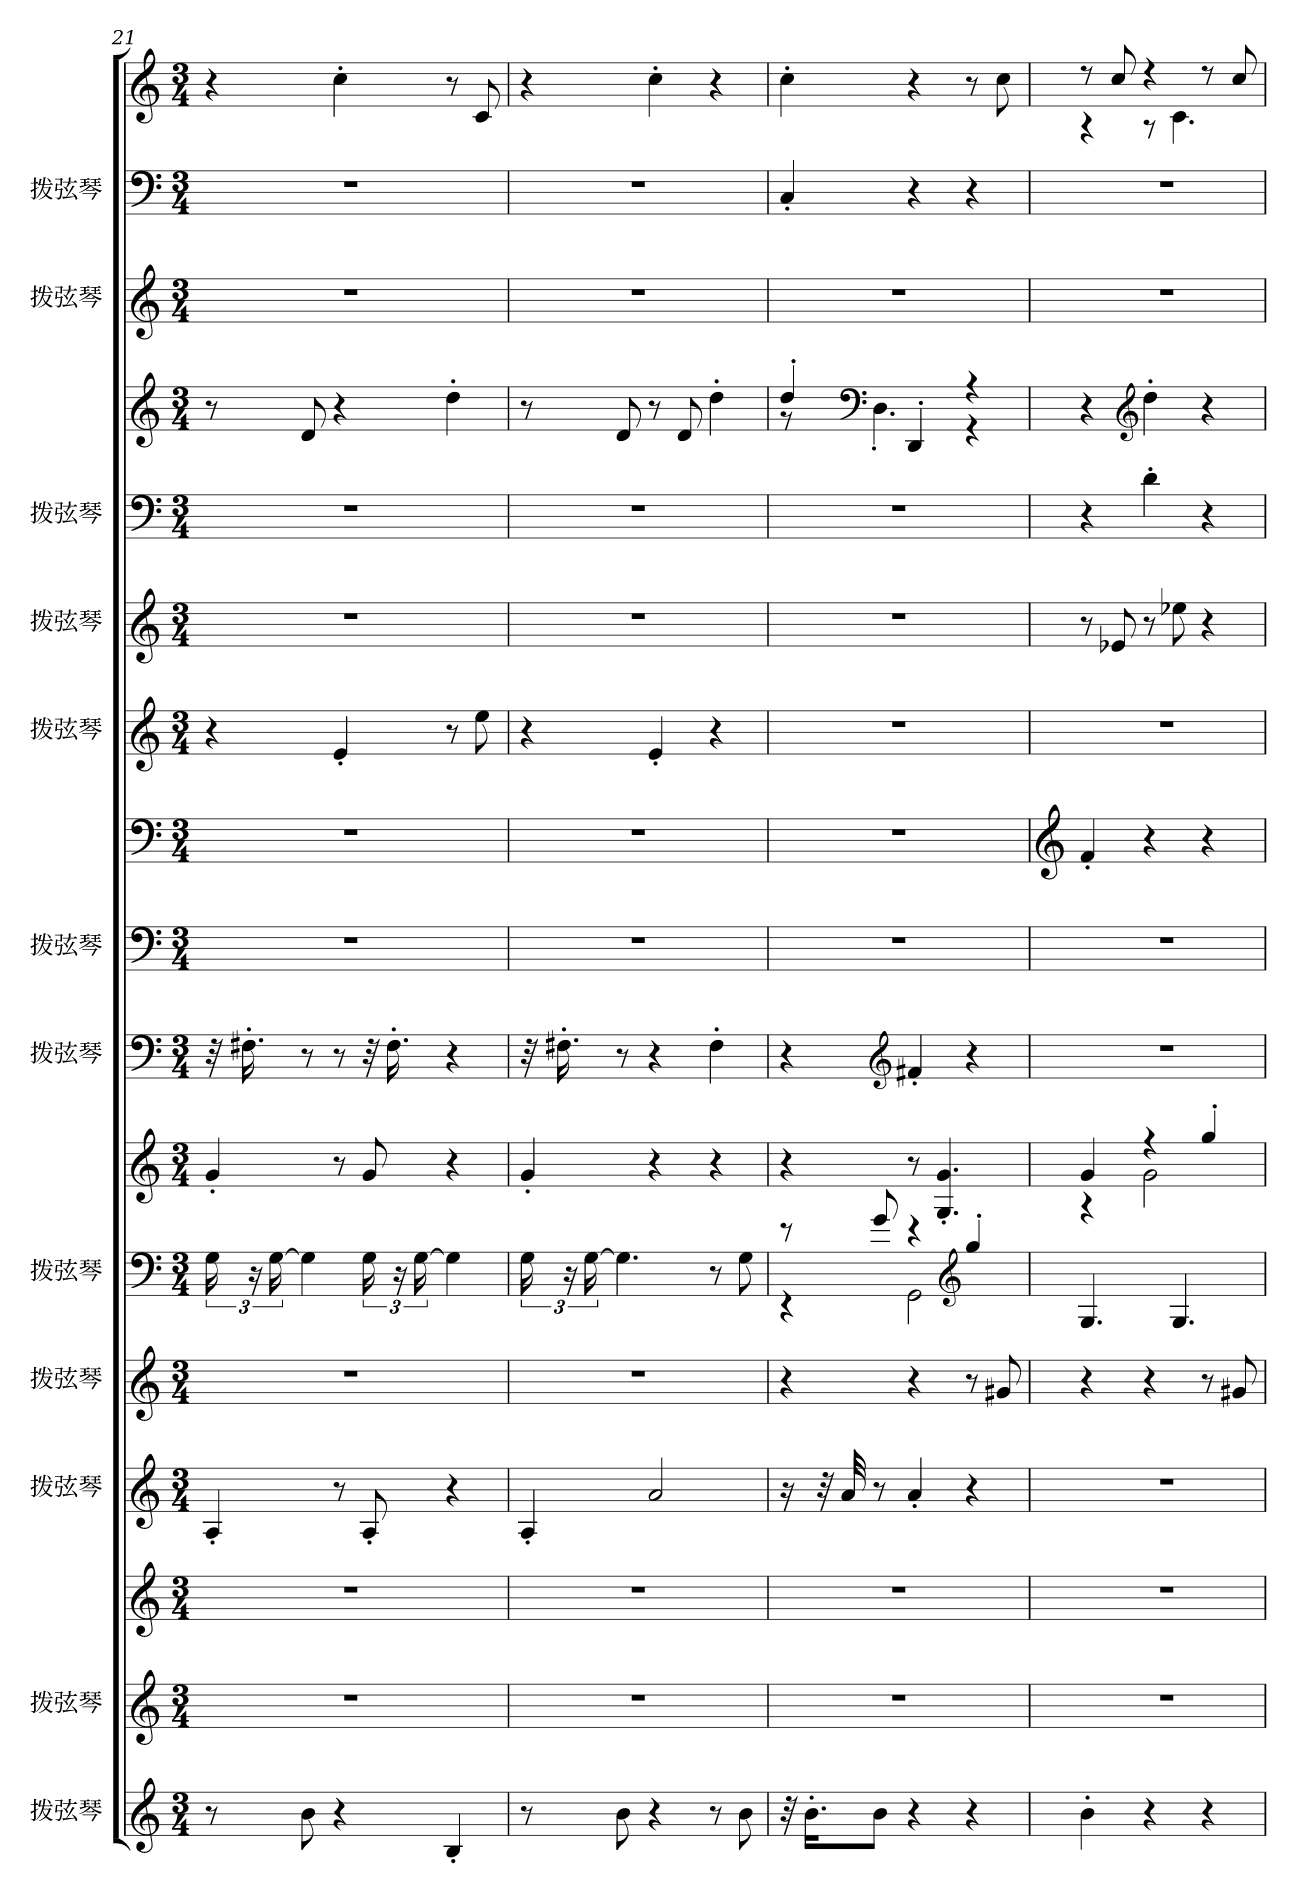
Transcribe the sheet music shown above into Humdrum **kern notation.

**kern	**kern	**kern	**kern	**kern	**kern	**kern	**kern	**kern	**kern	**kern	**kern	**kern	**kern	**kern	**kern	**kern
*part12	*part11	*part11	*part10	*part9	*part8	*part8	*part7	*part6	*part6	*part5	*part4	*part3	*part3	*part2	*part1	*part1
*staff17	*staff16	*staff15	*staff14	*staff13	*staff12	*staff11	*staff10	*staff9	*staff8	*staff7	*staff6	*staff5	*staff4	*staff3	*staff2	*staff1
*I"拨弦琴	*I"拨弦琴	*	*I"拨弦琴	*I"拨弦琴	*I"拨弦琴	*	*I"拨弦琴	*I"拨弦琴	*	*I"拨弦琴	*I"拨弦琴	*I"拨弦琴	*	*I"拨弦琴	*I"拨弦琴	*
*clefG2	*clefG2	*clefG2	*clefG2	*clefG2	*clefF4	*clefG2	*clefF4	*clefF4	*clefF4	*clefG2	*clefG2	*clefF4	*clefG2	*clefG2	*clefF4	*clefG2
*k[]	*k[]	*k[]	*k[]	*k[]	*k[]	*k[]	*k[]	*k[]	*k[]	*k[]	*k[]	*k[]	*k[]	*k[]	*k[]	*k[]
*M3/4	*M3/4	*M3/4	*M3/4	*M3/4	*M3/4	*M3/4	*M3/4	*M3/4	*M3/4	*M3/4	*M3/4	*M3/4	*M3/4	*M3/4	*M3/4	*M3/4
=21	=21	=21	=21	=21	=21	=21	=21	=21	=21	=21	=21	=21	=21	=21	=21	=21
8r	2.r	2.r	4A'/	2.r	24G\	4g'/	32r	2.r	2.r	4r	2.r	2.r	8r	2.r	2.r	4r
.	.	.	.	.	.	.	16.F#X'\	.	.	.	.	.	.	.	.	.
.	.	.	.	.	24r	.	.	.	.	.	.	.	.	.	.	.
.	.	.	.	.	[24G\	.	.	.	.	.	.	.	.	.	.	.
8b\	.	.	.	.	4G\]	.	8r	.	.	.	.	.	8d/	.	.	.
4r	.	.	8r	.	.	8r	8r	.	.	4e'/	.	.	4r	.	.	4cc'\
.	.	.	8A'/	.	24G\	8g/	32r	.	.	.	.	.	.	.	.	.
.	.	.	.	.	.	.	16.F#'\	.	.	.	.	.	.	.	.	.
.	.	.	.	.	24r	.	.	.	.	.	.	.	.	.	.	.
.	.	.	.	.	[24G\	.	.	.	.	.	.	.	.	.	.	.
4B'/	.	.	4r	.	4G\]	4r	4r	.	.	8r	.	.	4dd'\	.	.	8r
.	.	.	.	.	.	.	.	.	.	8ee\	.	.	.	.	.	8c/
=22	=22	=22	=22	=22	=22	=22	=22	=22	=22	=22	=22	=22	=22	=22	=22	=22
8r	2.r	2.r	4A'/	2.r	24G\	4g'/	32r	2.r	2.r	4r	2.r	2.r	8r	2.r	2.r	4r
.	.	.	.	.	.	.	16.F#X'\	.	.	.	.	.	.	.	.	.
.	.	.	.	.	24r	.	.	.	.	.	.	.	.	.	.	.
.	.	.	.	.	[24G\	.	.	.	.	.	.	.	.	.	.	.
8b\	.	.	.	.	4.G\]	.	8r	.	.	.	.	.	8d/	.	.	.
4r	.	.	2a/	.	.	4r	4r	.	.	4e'/	.	.	8r	.	.	4cc'\
.	.	.	.	.	.	.	.	.	.	.	.	.	8d/	.	.	.
8r	.	.	.	.	8r	4r	4F#'\	.	.	4r	.	.	4dd'\	.	.	4r
8b\	.	.	.	.	8G\	.	.	.	.	.	.	.	.	.	.	.
!!LO:PB:g=z
=23	=23	=23	=23	=23	=23	=23	=23	=23	=23	=23	=23	=23	=23	=23	=23	=23
*	*	*	*	*	*^	*	*	*	*	*	*	*	*^	*	*	*
32r	2.r	2.r	16r	4r	8r	4r	4r	4r	2.r	2.r	2.r	2.r	2.r	4dd'/	8r	2.r	4C'/	4cc'\
16.b'\KL	.	.	.	.	.	.	.	.	.	.	.	.	.	.	.	.	.	.
.	.	.	32r	.	.	.	.	.	.	.	.	.	.	.	.	.	.	.
.	.	.	32a/	.	.	.	.	.	.	.	.	.	.	.	.	.	.	.
*	*	*	*	*	*	*	*	*	*	*	*	*	*	*clefF4	*	*	*	*
8b\J	.	.	8r	.	8g/	.	.	.	.	.	.	.	.	.	4.D'\	.	.	.
*	*	*	*	*	*	*	*	*clefG2	*	*	*	*	*	*	*	*	*	*
4r	.	.	4a'/	4r	4r	2GG\	8r	4f#X'/	.	.	.	.	.	4DD'/	.	.	4r	4r
.	.	.	.	.	.	.	4.G/' 4.g/'	.	.	.	.	.	.	.	.	.	.	.
*	*	*	*	*	*clefG2	*	*	*	*	*	*	*	*	*	*	*	*	*
4r	.	.	4r	8r	4gg'/	.	.	4r	.	.	.	.	.	4r	4r	.	4r	8r
.	.	.	.	8g#X/	.	.	.	.	.	.	.	.	.	.	.	.	.	8cc\
*	*	*	*	*	*v	*v	*	*	*	*	*	*	*	*v	*v	*	*	*
=24	=24	=24	=24	=24	=24	=24	=24	=24	=24	=24	=24	=24	=24	=24	=24	=24
*	*	*	*	*	*	*	*	*	*clefG2	*	*	*	*	*	*	*
*	*	*	*	*	*	*^	*	*	*	*	*	*	*	*	*	*^
4b'\	2.r	2.r	2.r	4r	4.G/	4g/	4r	2.r	2.r	4f'/	2.r	8r	4r	4r	2.r	2.r	8r	4r
.	.	.	.	.	.	.	.	.	.	.	.	8e-X/	.	.	.	.	8cc/	.
*	*	*	*	*	*	*	*	*	*	*	*	*	*	*clefG2	*	*	*	*
4r	.	.	.	4r	.	4r	2g\	.	.	4r	.	8r	4d'\	4dd'\	.	.	4r	8r
.	.	.	.	.	4.G/	.	.	.	.	.	.	8ee-X\	.	.	.	.	.	4.c\
4r	.	.	.	8r	.	4gg'/	.	.	.	4r	.	4r	4r	4r	.	.	8r	.
.	.	.	.	8g#X/	.	.	.	.	.	.	.	.	.	.	.	.	8cc/	.
*	*	*	*	*	*	*v	*v	*	*	*	*	*	*	*	*	*	*v	*v
=	=	=	=	=	=	=	=	=	=	=	=	=	=	=	=	=
*-	*-	*-	*-	*-	*-	*-	*-	*-	*-	*-	*-	*-	*-	*-	*-	*-
